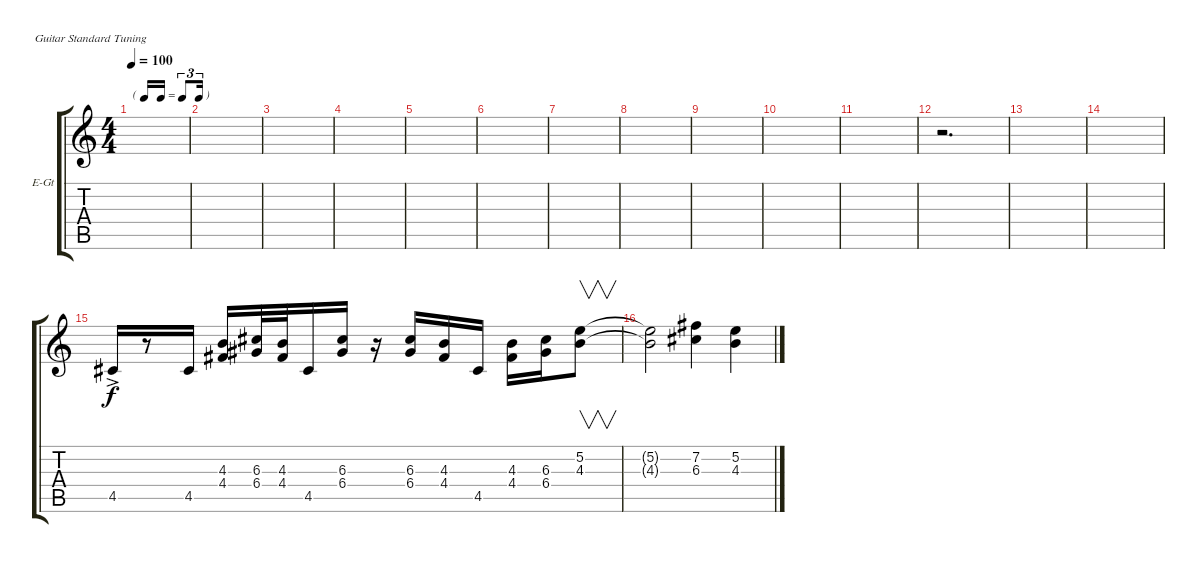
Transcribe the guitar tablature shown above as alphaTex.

\bracketExtendMode groupsimilarinstruments
\firstSystemTrackNameOrientation horizontal
\otherSystemsTrackNameOrientation horizontal
\track ("Blues Guitar" "E-Gt") {instrument overdrivenguitar}
\staff {score tabs}
\tuning (E4 B3 G3 D3 A2 E2)
\ts (4 4)
\tf triplet16th
\tempo 100
\clef g2
\ks c
|
|
|
|
|
|
|
|
|
|
|
r.2{d} |
|
|
4.5{ac}.16 r.8 4.5.16 (4.3 4.4).16 (6.3 6.4).32 (4.3 4.4).32 4.5.16 (6.3 6.4).16 r.16 (6.3 6.4).16 (4.4 4.3).16 4.5.16 (4.3 4.4).16 (6.4 6.3).16 (4.3 5.2).8{v} |
(5.2{t} 4.3{t}).2 (7.2 6.3).4 (5.2 4.3).4
